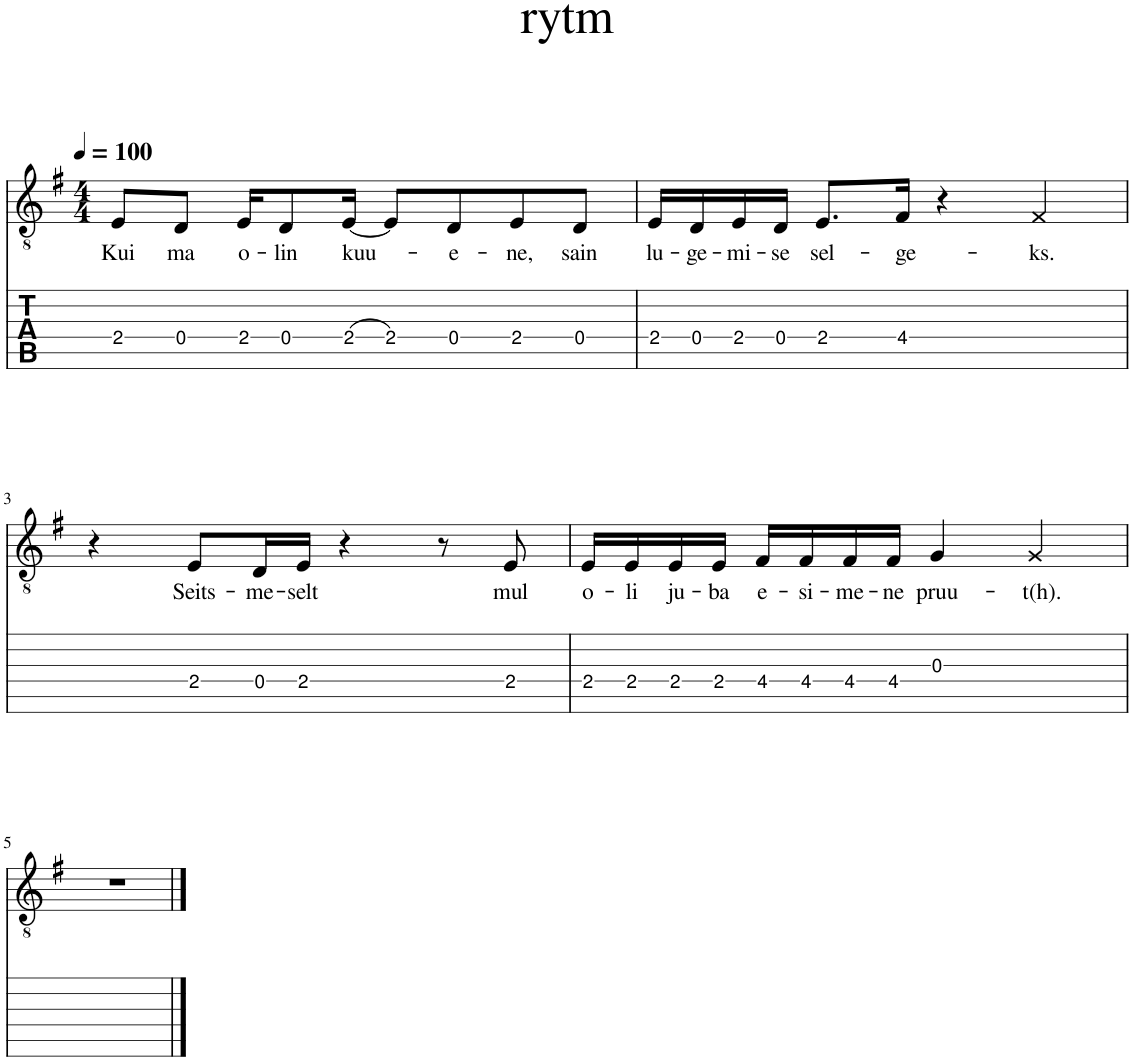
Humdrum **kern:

**kern	**kern	**text
*part1	*part1	*part1
*staff2	*staff1	*staff1
*I"Guitar	*	*
*I'Guit.	*	*
*stria6	*	*
*	*clefGv2	*
*k[f#]	*k[f#]	*
*M4/4	*M4/4	*
*MM100	*MM100	*
=1	=1	=1
!	!	!LO:LY:b
8EL	8E/L	Kui
!	!	!LO:LY:b
8DJ	8D/J	ma
!	!	!LO:LY:b
16EKL	16E/KL	o-
!	!	!LO:LY:b
8D	8D/	-lin
!	!	!LO:LY:b
[16EJk	[16E/Jk	kuu-
8EL]	8E/L]	.
!	!	!LO:LY:b
8DJ	8D/	-e-
!	!	!LO:LY:b
8EL	8E/	-ne,
!	!	!LO:LY:b
8DJ	8D/J	sain
=2	=2	=2
!	!	!LO:LY:b
16ELL	16E/LL	lu-
!	!	!LO:LY:b
16DJ	16D/	-ge-
!	!	!LO:LY:b
16EL	16E/	-mi-
!	!	!LO:LY:b
16DJJ	16D/JJ	-se
!	!	!LO:LY:b
8.EL	8.E/L	sel-
!	!	!LO:LY:b
16F#Jk	16F#/Jk	-ge-
4r	4r	.
!	!	!LO:LY:b
4F#	4F#/	-ks.
!!LO:LB:g=z
=3	=3	=3
4r	4r	.
!	!	!LO:LY:b
8EL	8E/L	Seits-
!	!	!LO:LY:b
16DL	16D/L	-me-
!	!	!LO:LY:b
16EJJ	16E/JJ	-selt
4r	4r	.
8r	8r	.
!	!	!LO:LY:b
8E	8E/	mul
=4	=4	=4
!	!	!LO:LY:b
16ELL	16E/LL	o-
!	!	!LO:LY:b
16EJ	16E/	-li
!	!	!LO:LY:b
16EL	16E/	ju-
!	!	!LO:LY:b
16EJJ	16E/JJ	-ba
!	!	!LO:LY:b
16F#LL	16F#/LL	e-
!	!	!LO:LY:b
16F#J	16F#/	-si-
!	!	!LO:LY:b
16F#L	16F#/	-me-
!	!	!LO:LY:b
16F#JJ	16F#/JJ	-ne
!	!	!LO:LY:b
4G	4G/	pruu-
!	!	!LO:LY:b
4G	4G/	-t(h).
!!LO:LB:g=z
=5	=5	=5
1r	1r	.
==	==	==
*-	*-	*-
